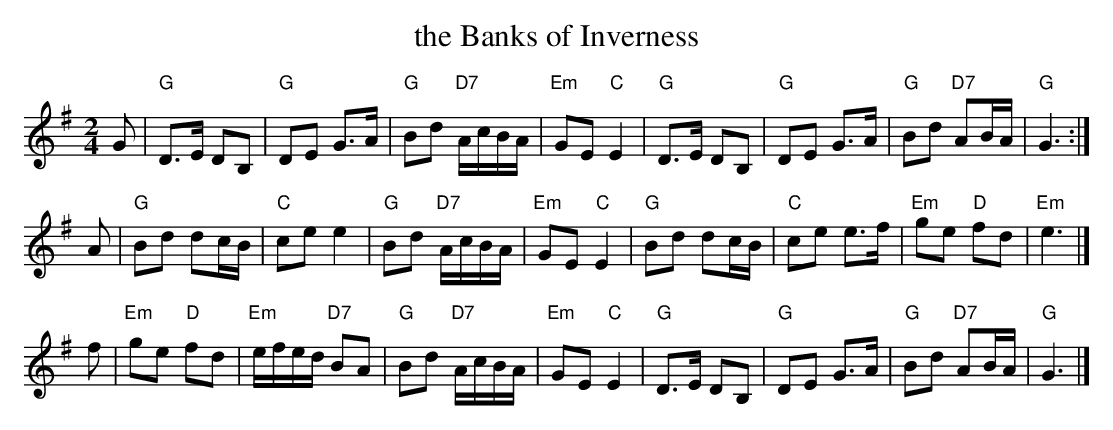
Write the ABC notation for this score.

X:1
T: the Banks of Inverness
M: 2/4
L: 1/8
K: G
G \
| "G"D>E DB, | "G"DE G>A | "G"Bd "D7"A/c/B/A/ | "Em"GE "C"E2 \
| "G"D>E DB, | "G"DE G>A | "G"Bd "D7"AB/A/ | "G"G3 :|
A \
| "G"Bd dc/B/ | "C"ce e2 | "G"Bd "D7"A/c/B/A/ | "Em"GE "C"E2 \
| "G"Bd dc/B/ | "C"ce e>f | "Em"ge "D"fd | "Em"e3 |]
f \
| "Em"ge "D"fd | "Em"e/f/e/d/ "D7"BA | "G"Bd "D7"A/c/B/A/ | "Em"GE "C"E2 \
| "G"D>E DB, | "G"DE G>A | "G"Bd "D7"AB/A/ | "G"G3 |]
